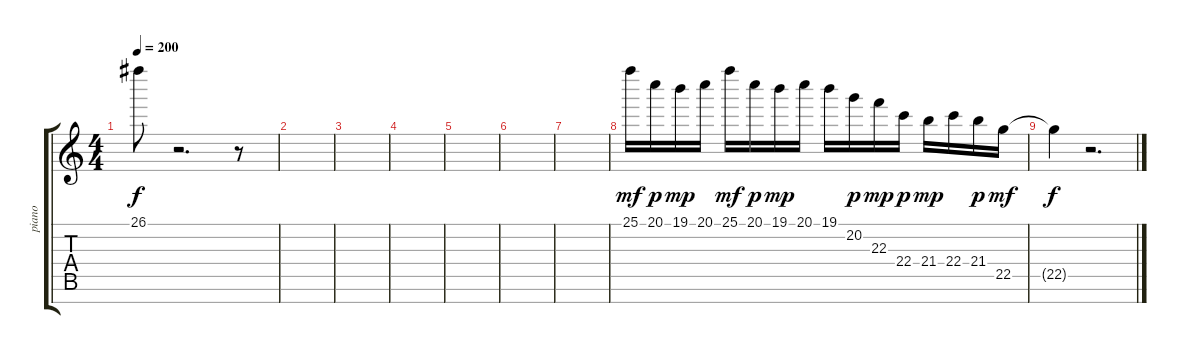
\track ("piano" "piano") {instrument distortionguitar}
\staff {score tabs}
\tuning (E4 B3 G3 D3 A2 E2 B1) {hide}
\ts (4 4)
\tempo 200
\clef g2
\ks c
26.1{t}.8{dy f} r.2{d} r.8 |
|
|
|
|
|
|
25.1.16{dy mf instrument acousticgrandpiano} 20.1.16{dy p} 19.1.16{dy mp} 20.1.16 25.1.16{dy mf} 20.1.16{dy p} 19.1.16{dy mp} 20.1.16 19.1.16 20.2.16{dy p} 22.3.16{dy mp} 22.4.16{dy p} 21.4.16{dy mp} 22.4.16 21.4.16{dy p} 22.5.16{dy mf} |
22.5{t}.4{dy f} r.2{d}
